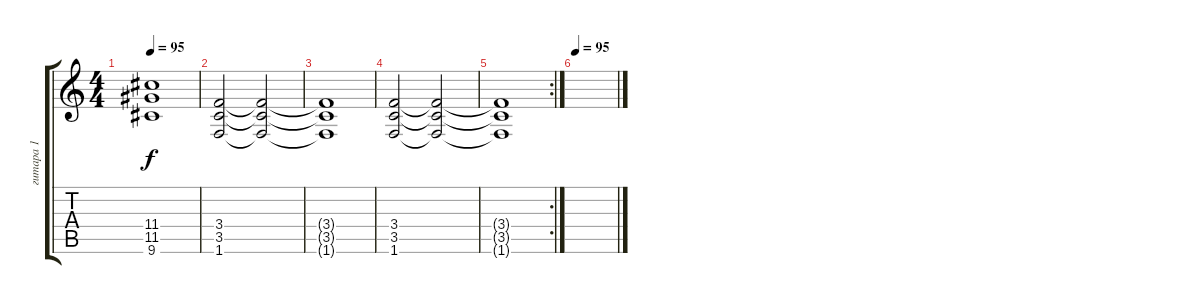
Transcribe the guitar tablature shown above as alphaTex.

\track ("гитара 1" "гитара 1") {instrument distortionguitar}
\staff {score tabs}
\tuning (E4 B3 G3 D3 A2 E2) {hide}
\ts (4 4)
\tempo 95
\clef g2
\ks c
(11.4{t} 11.5{t} 9.6{t}).1{dy f} |
(3.4 3.5 1.6).2{volume 16} (3.4{t} 3.5{t} 1.6{t}).2{volume 6} |
(3.4{t} 3.5{t} 1.6{t}).1 |
(3.4 3.5 1.6).2{volume 16} (3.4{t} 3.5{t} 1.6{t}).2{volume 6} |
\rc 2
(3.4{t} 3.5{t} 1.6{t}).1 |
\tempo 95
